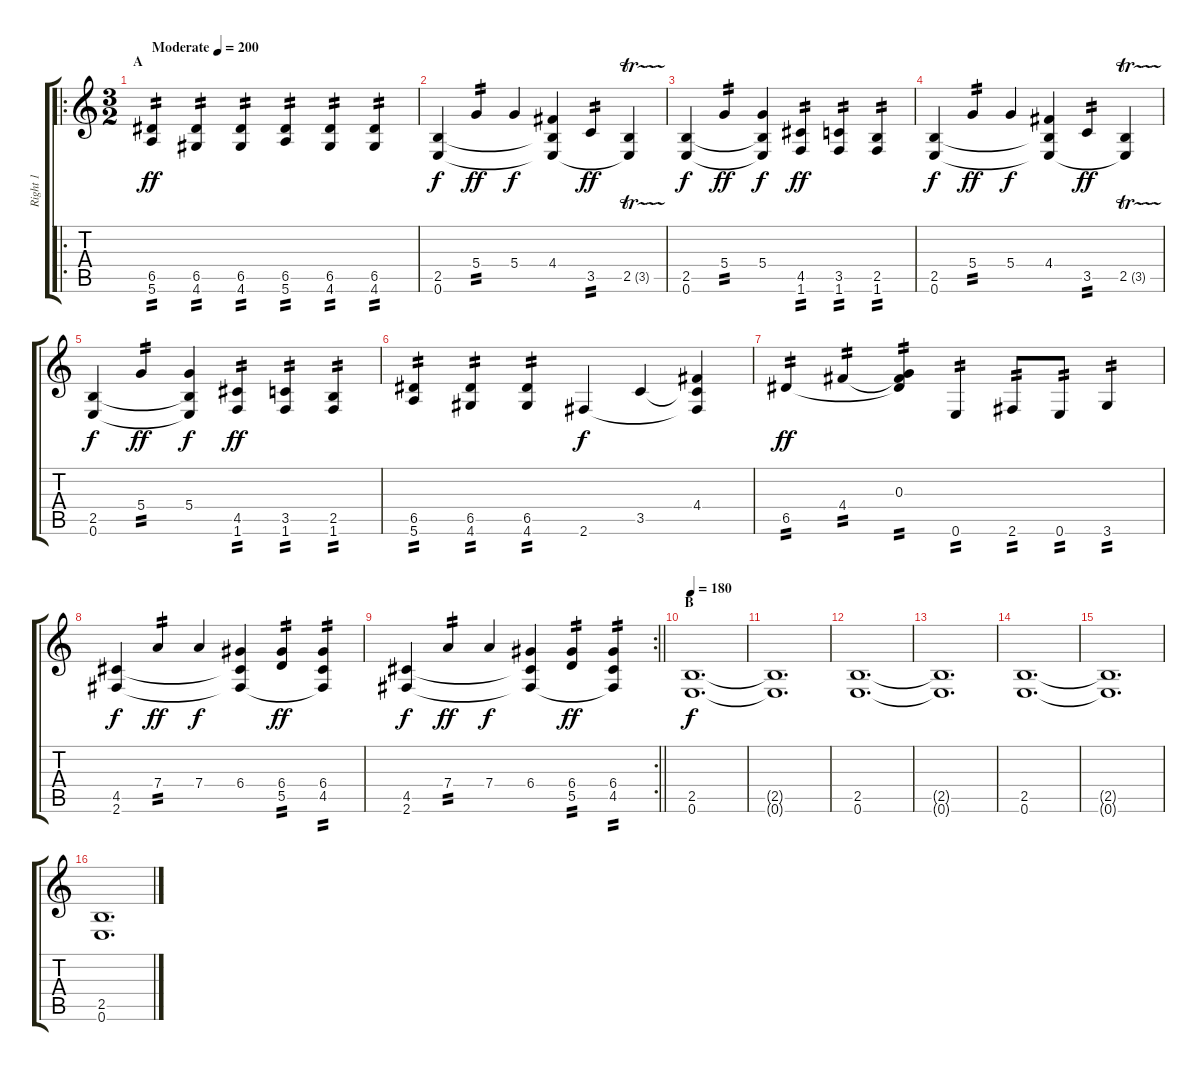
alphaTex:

\track ("Right 1" "Right 1") {instrument distortionguitar}
\staff {score tabs}
\tuning (E4 B3 G3 D3 A2 E2) {hide}
\ro
\ts (3 2)
\section ("" "A")
\tempo (200 "Moderate")
\clef g2
\ks c
(6.5 5.6).4{tp 2 dy ff instrument distortionguitar} (6.5 4.6).4{tp 2} (6.5 4.6).4{tp 2} (6.5 5.6).4{tp 2} (6.5 4.6).4{tp 2} (6.5 4.6).4{tp 2} |
(2.5 0.6).4{dy f} 5.4.4{tp 2 dy ff} 5.4.4{dy f} (4.4 2.5{t} 0.6{t}).4 3.5.4{tp 2 dy ff} (2.5{tr (3 16)} 0.6{t}).4 |
(2.5 0.6).4{dy f} 5.4.4{tp 2 dy ff} (5.4 2.5{t} 0.6{t}).4{dy f} (4.5 1.6).4{tp 2 dy ff} (3.5 1.6).4{tp 2} (2.5 1.6).4{tp 2} |
(2.5 0.6).4{dy f} 5.4.4{tp 2 dy ff} 5.4.4{dy f} (4.4 2.5{t} 0.6{t}).4 3.5.4{tp 2 dy ff} (2.5{tr (3 16)} 0.6{t}).4 |
(2.5 0.6).4{dy f} 5.4.4{tp 2 dy ff} (5.4 2.5{t} 0.6{t}).4{dy f} (4.5 1.6).4{tp 2 dy ff} (3.5 1.6).4{tp 2} (2.5 1.6).4{tp 2} |
(6.5 5.6).4{tp 2} (6.5 4.6).4{tp 2} (6.5 4.6).4{tp 2} 2.6.4{dy f} 3.5.4 (4.4 3.5{t} 2.6{t}).4 |
6.5.4{tp 2 dy ff} 4.4.4{tp 2} (0.3 4.4{t} 6.5{t}).4{tp 2} 0.6.4{tp 2} 2.6.8{tp 2} 0.6.8{tp 2} 3.6.4{tp 2} |
(4.5 2.6).4{dy f} 7.4.4{tp 2 dy ff} 7.4.4{dy f} (6.4 4.5{t} 2.6{t}).4 (6.4 5.5).4{tp 2 dy ff} (6.4 4.5 2.6{t}).4{tp 2} |
\rc 2
\barLineRight lightlight
(4.5 2.6).4{dy f} 7.4.4{tp 2 dy ff} 7.4.4{dy f} (6.4 4.5{t} 2.6{t}).4 (6.4 5.5).4{tp 2 dy ff} (6.4 4.5 2.6{t}).4{tp 2} |
\section ("" "B")
\tempo 180
(2.5 0.6).1{d dy f} |
(2.5{t} 0.6{t}).1{d} |
(2.5 0.6).1{d} |
(2.5{t} 0.6{t}).1{d} |
(2.5 0.6).1{d} |
(2.5{t} 0.6{t}).1{d} |
(2.5 0.6).1{d}
